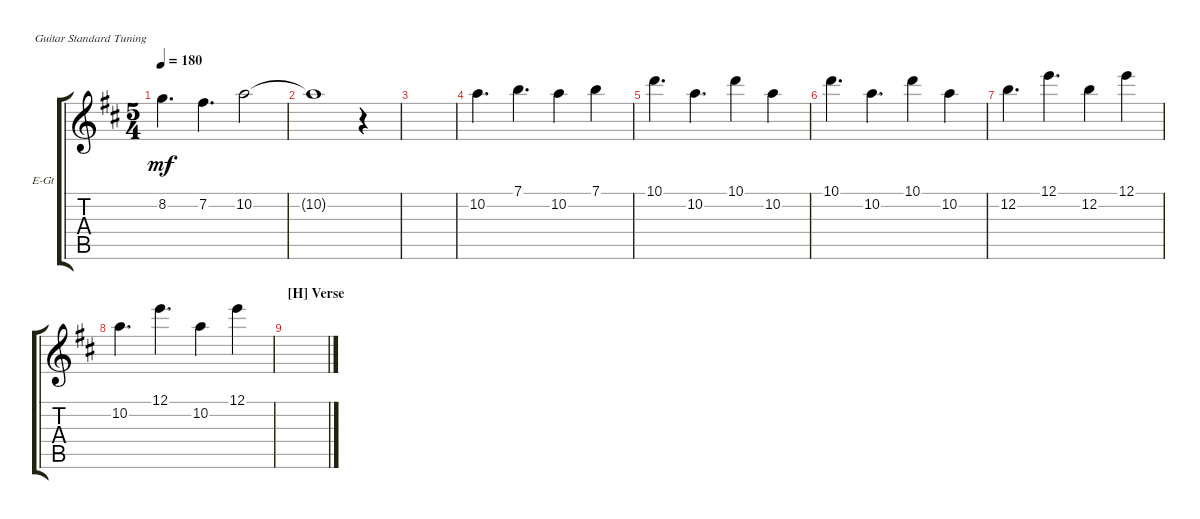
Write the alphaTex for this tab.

\defaultSystemsLayout 4
\bracketExtendMode groupsimilarinstruments
\firstSystemTrackNameOrientation horizontal
\otherSystemsTrackNameOrientation horizontal
\track ("Electric Guitar" "E-Gt") {instrument overdrivenguitar}
\staff {score tabs}
\tuning (E4 B3 G3 D3 A2 E2)
\ts (5 4)
\tempo 180
\clef g2
\scale
0.333333
\ks bminor
8.2.4{d dy mf} 7.2.4{d} 10.2.2 |
\scale
0.333333 10.2{t}.1 r.4 |
\scale
0.333333 |
\scale
0.333333 10.2.4{d} 7.1.4{d} 10.2.4 7.1.4 |
\scale
0.333333 10.1.4{d} 10.2.4{d} 10.1.4 10.2.4 |
\scale
0.333333 10.1.4{d} 10.2.4{d} 10.1.4 10.2.4 |
\scale
0.333333 12.2.4{d} 12.1.4{d} 12.2.4 12.1.4 |
\scale
0.333333 10.2.4{d} 12.1.4{d} 10.2.4 12.1.4 |
\section ("H" "Verse")
\scale
0.333333 |
\scale
0.333333 |
\scale
0.333333 |
\scale
0.333333 |
\scale
0.333333 |
\scale
0.333333 |
\scale
0.333333 |
\scale
0.333333
